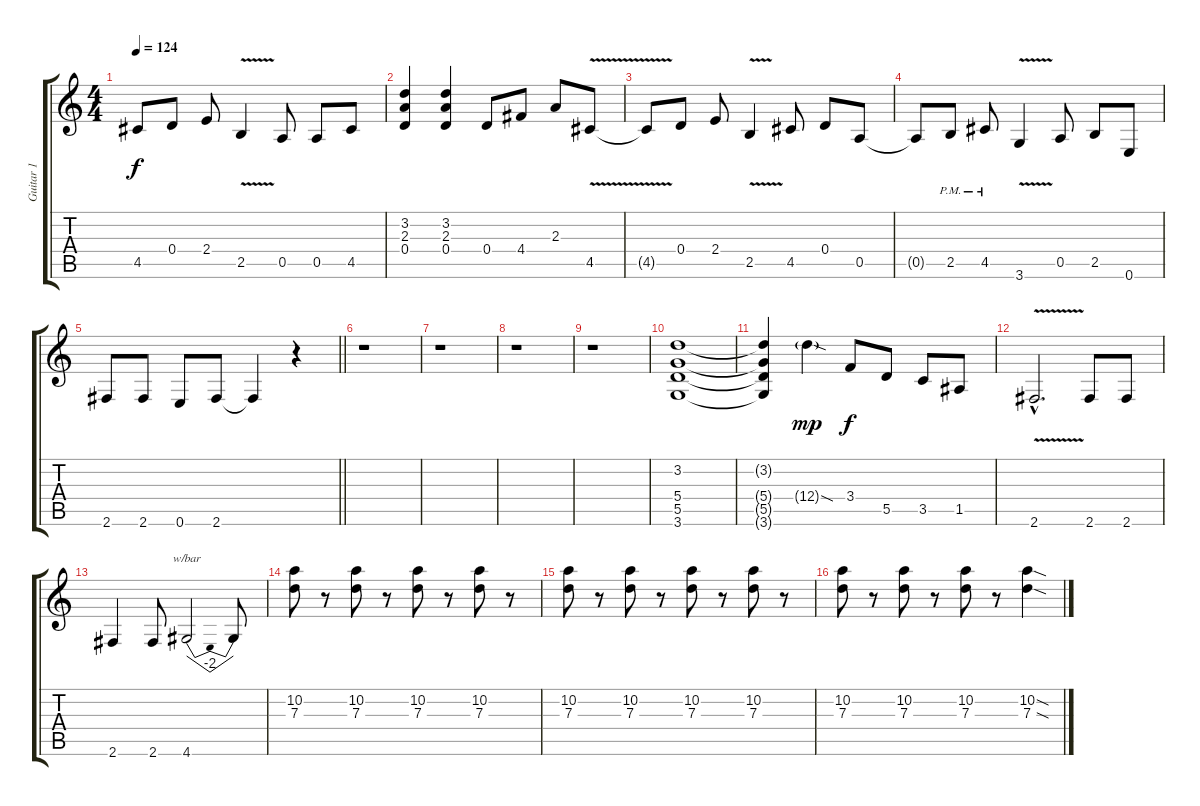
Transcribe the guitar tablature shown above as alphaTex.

\track ("Guitar 1" "Guitar 1") {instrument distortionguitar}
\staff {score tabs}
\tuning (E4 B3 G3 D3 A2 E2) {hide}
\ts (4 4)
\tempo 124
\clef g2
\ks c
4.5{t}.8{dy f} 0.4.8 2.4.8 2.5{v}.4 0.5.8 0.5.8 4.5.8 |
(3.2 2.3 0.4).4 (3.2 2.3 0.4).4 0.4.8 4.4.8 2.3.8 4.5{v}.8 |
4.5{t}.8 0.4.8 2.4.8 2.5{v}.4 4.5.8 0.4.8 0.5.8 |
0.5{t}.8 2.5{pm}.8 4.5{pm}.8 3.6{v}.4 0.5.8 2.5.8 0.6.8 |
\barLineRight lightlight
2.6.8 2.6.8 0.6.8 2.6.8 2.6{t}.4 r.4 |
r.1 |
r.1 |
r.1 |
r.1 |
(3.2 5.4 5.5 3.6).1 |
(3.2{t} 5.4{t} 5.5{t} 3.6{t}).4 12.4{sod g}.4{dy mp} 3.4.8{dy f} 5.5.8 3.5.8 1.5.8 |
2.6{v hac}.2{d} 2.6.8 2.6.8 |
2.6.4 2.6.8 4.6.2{tbe (dip default 0 0 30 -8 60 0)} 4.6{t}.8 |
(10.2 7.3).8 r.8 (10.2 7.3).8 r.8 (10.2 7.3).8 r.8 (10.2 7.3).8 r.8 |
(10.2 7.3).8 r.8 (10.2 7.3).8 r.8 (10.2 7.3).8 r.8 (10.2 7.3).8 r.8 |
(10.2 7.3).8 r.8 (10.2 7.3).8 r.8 (10.2 7.3).8 r.8 (10.2{sod} 7.3{sod}).4
